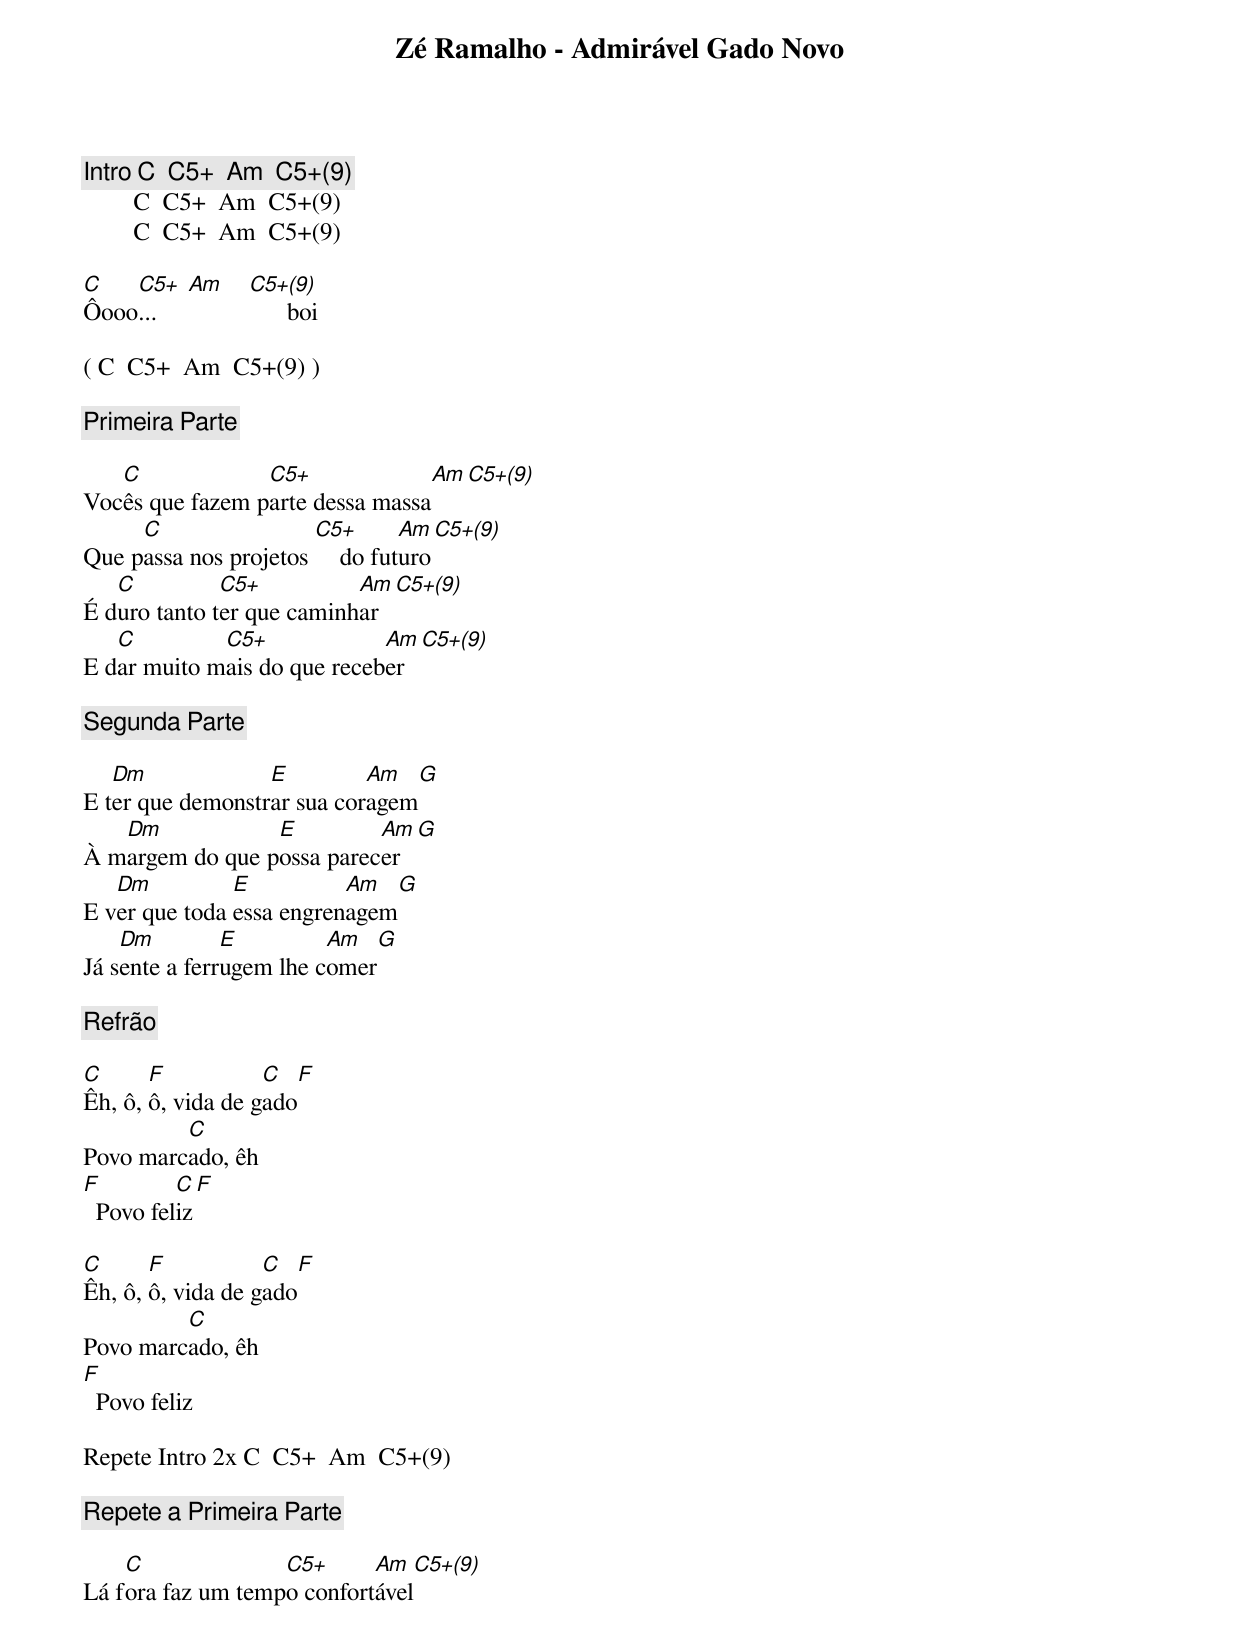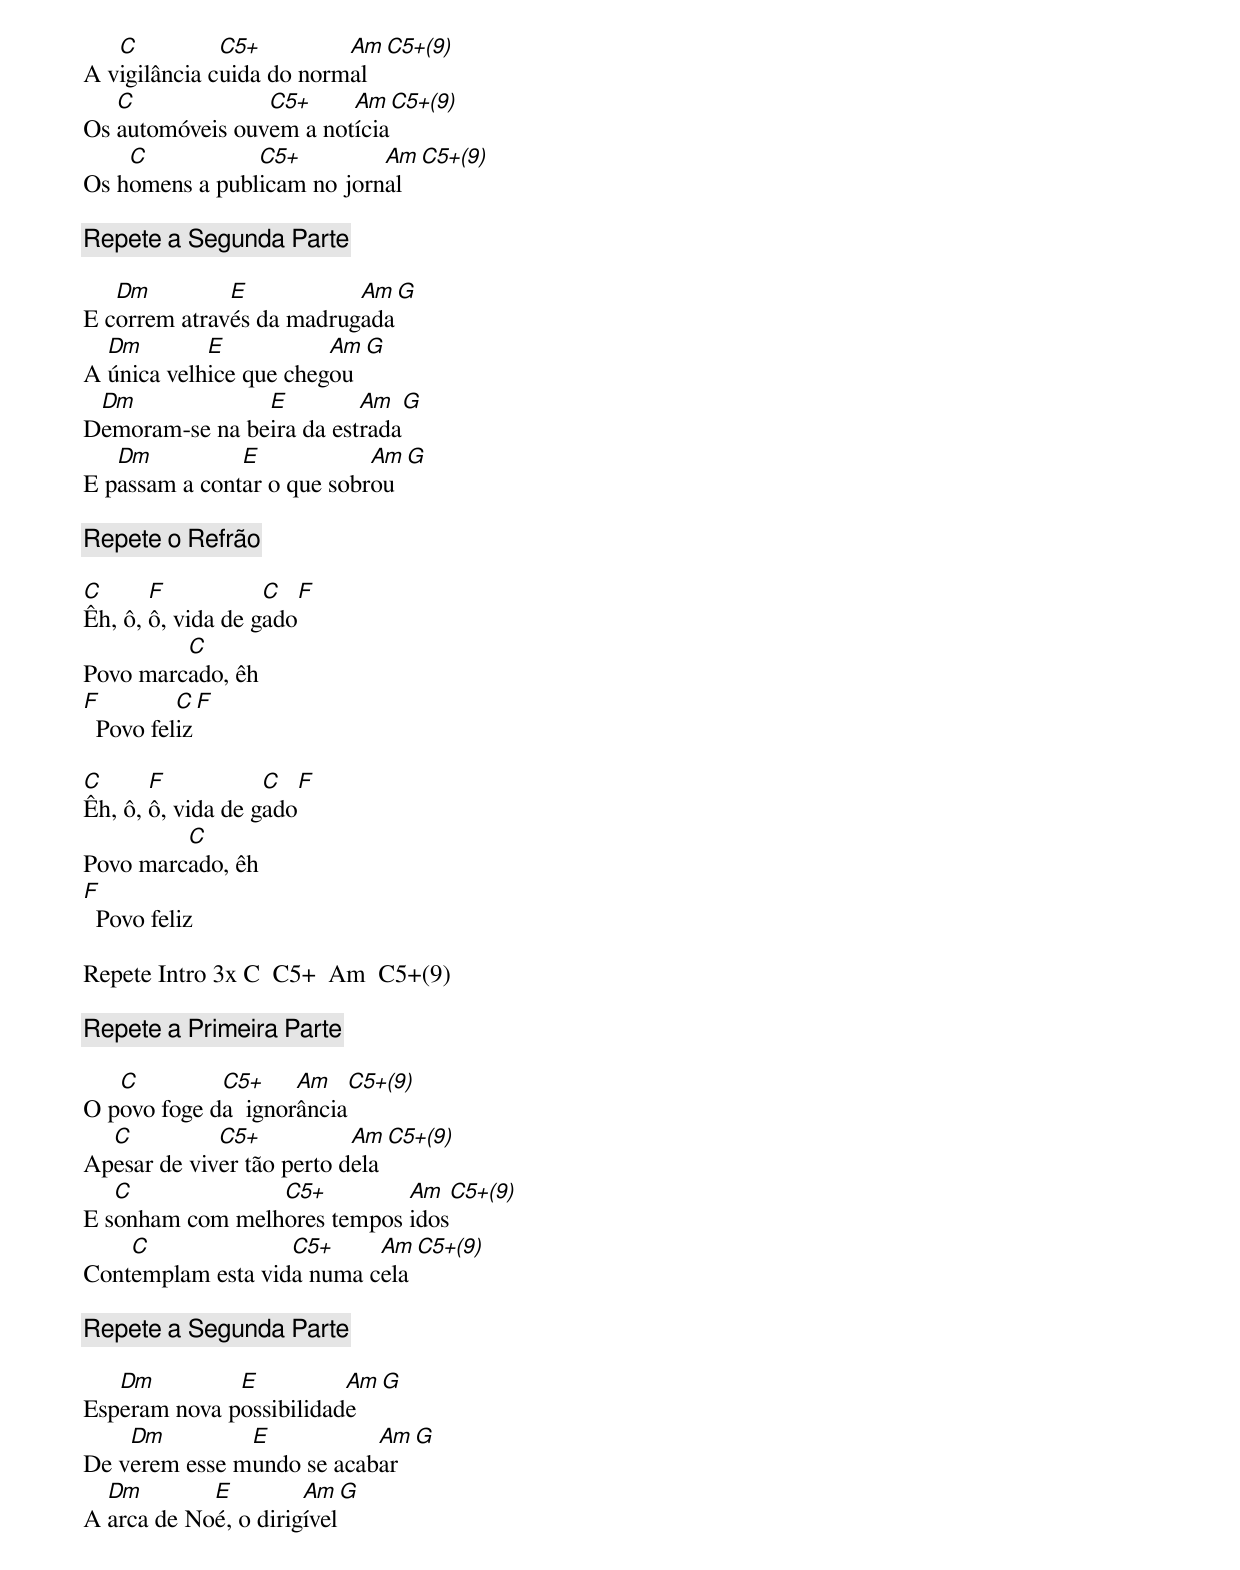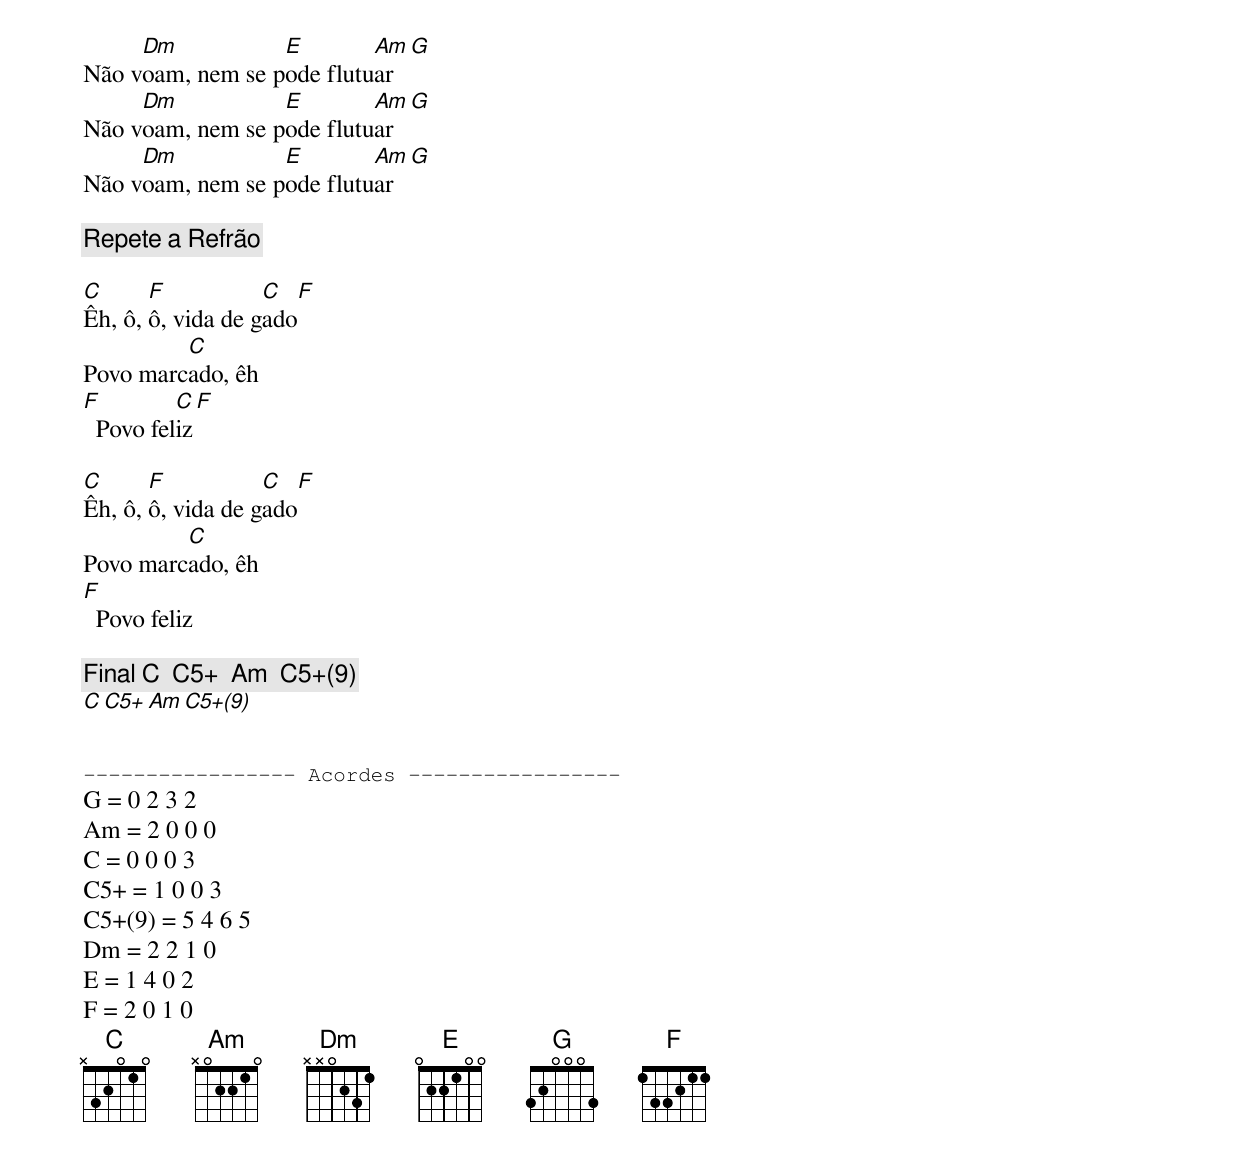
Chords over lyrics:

Zé Ramalho - Admirável Gado Novo

[Intro] C  C5+  Am  C5+(9)
        C  C5+  Am  C5+(9)
        C  C5+  Am  C5+(9)

C   C5+     Am  C5+(9)
Ôooo...               boi

( C  C5+  Am  C5+(9) )

[Primeira Parte]

   C             C5+             Am  C5+(9)
Vocês que fazem parte dessa massa
     C                 C5+       Am  C5+(9)
Que passa nos projetos     do futuro
   C          C5+          Am  C5+(9)
É duro tanto ter que caminhar
   C         C5+             Am  C5+(9)
E dar muito mais do que receber

[Segunda Parte]

   Dm             E         Am   G
E ter que demonstrar sua coragem
   Dm            E         Am  G
À margem do que possa parecer
   Dm          E          Am   G
E ver que toda essa engrenagem
    Dm         E         Am   G
Já sente a ferrugem lhe comer

[Refrão]

C      F           C   F
Êh, ô, ô, vida de gado
         C
Povo marcado, êh
F         C   F
  Povo feliz

C      F           C   F
Êh, ô, ô, vida de gado
         C
Povo marcado, êh
F
  Povo feliz

Repete Intro 2x C  C5+  Am  C5+(9)

[Repete a Primeira Parte]

    C              C5+      Am   C5+(9)
Lá fora faz um tempo confortável
   C          C5+         Am  C5+(9)
A vigilância cuida do normal
   C             C5+     Am  C5+(9)
Os automóveis ouvem a notícia
    C           C5+         Am  C5+(9)
Os homens a publicam no jornal

[Repete a Segunda Parte]

   Dm         E           Am  G
E correm através da madrugada
  Dm        E           Am  G
A única velhice que chegou
 Dm             E         Am   G
Demoram-se na beira da estrada
   Dm          E            Am  G
E passam a contar o que sobrou

[Repete o Refrão]

C      F           C   F
Êh, ô, ô, vida de gado
         C
Povo marcado, êh
F         C   F
  Povo feliz

C      F           C   F
Êh, ô, ô, vida de gado
         C
Povo marcado, êh
F
  Povo feliz

Repete Intro 3x C  C5+  Am  C5+(9)

[Repete a Primeira Parte]

   C         C5+     Am    C5+(9)
O povo foge da  ignorância
  C          C5+           Am  C5+(9)
Apesar de viver tão perto dela
   C             C5+         Am   C5+(9)
E sonham com melhores tempos idos
    C              C5+     Am  C5+(9)
Contemplam esta vida numa cela

[Repete a Segunda Parte]

   Dm         E          Am  G
Esperam nova possibilidade
    Dm         E           Am  G
De verem esse mundo se acabar
  Dm        E         Am   G
A arca de Noé, o dirigível
     Dm           E        Am  G
Não voam, nem se pode flutuar
     Dm           E        Am  G
Não voam, nem se pode flutuar
     Dm           E        Am  G
Não voam, nem se pode flutuar

[Repete a Refrão]

C      F           C   F
Êh, ô, ô, vida de gado
         C
Povo marcado, êh
F         C   F
  Povo feliz

C      F           C   F
Êh, ô, ô, vida de gado
         C
Povo marcado, êh
F
  Povo feliz

[Final] C  C5+  Am  C5+(9)
        C  C5+  Am  C5+(9)


----------------- Acordes -----------------
G = 0 2 3 2
Am = 2 0 0 0
C = 0 0 0 3
C5+ = 1 0 0 3
C5+(9) = 5 4 6 5
Dm = 2 2 1 0
E = 1 4 0 2
F = 2 0 1 0
